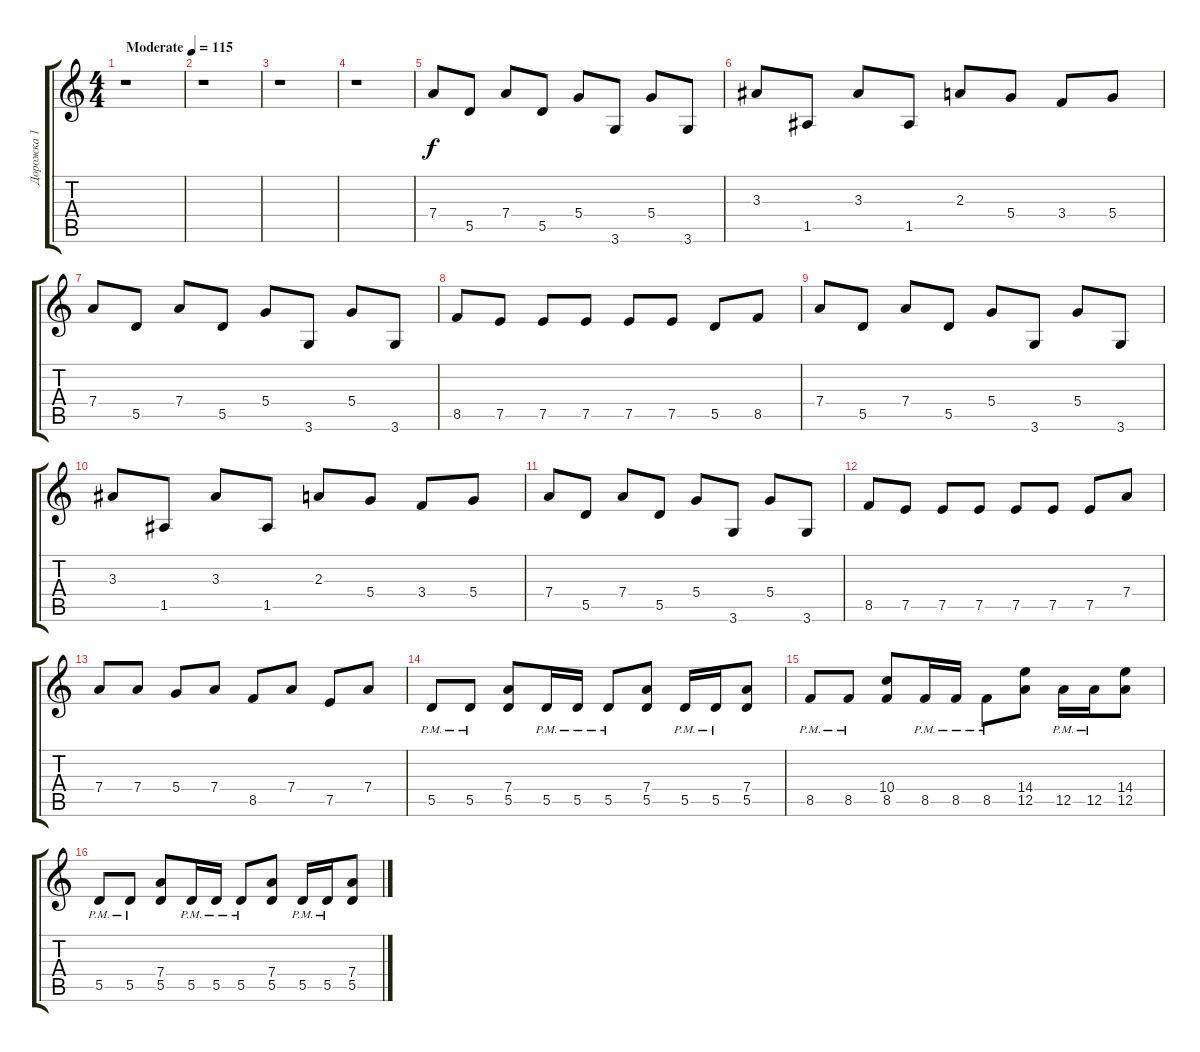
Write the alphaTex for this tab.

\track ("Дорожка 1" "Дорожка 1") {instrument distortionguitar}
\staff {score tabs}
\tuning (E4 B3 G3 D3 A2 E2) {hide}
\ts (4 4)
\tempo (115 "Moderate")
\clef g2
\ks c
r.1{dy f instrument distortionguitar} |
r.1 |
r.1 |
r.1 |
7.4.8 5.5.8 7.4.8 5.5.8 5.4.8 3.6.8 5.4.8 3.6.8 |
3.3.8 1.5.8 3.3.8 1.5.8 2.3.8 5.4.8 3.4.8 5.4.8 |
7.4.8 5.5.8 7.4.8 5.5.8 5.4.8 3.6.8 5.4.8 3.6.8 |
8.5.8 7.5.8 7.5.8 7.5.8 7.5.8 7.5.8 5.5.8 8.5.8 |
7.4.8 5.5.8 7.4.8 5.5.8 5.4.8 3.6.8 5.4.8 3.6.8 |
3.3.8 1.5.8 3.3.8 1.5.8 2.3.8 5.4.8 3.4.8 5.4.8 |
7.4.8 5.5.8 7.4.8 5.5.8 5.4.8 3.6.8 5.4.8 3.6.8 |
8.5.8 7.5.8 7.5.8 7.5.8 7.5.8 7.5.8 7.5.8 7.4.8 |
7.4.8 7.4.8 5.4.8 7.4.8 8.5.8 7.4.8 7.5.8 7.4.8 |
5.5{pm}.8 5.5{pm}.8 (7.4 5.5).8 5.5{pm}.16 5.5{pm}.16 5.5{pm}.8 (7.4 5.5).8 5.5{pm}.16 5.5{pm}.16 (7.4 5.5).8 |
8.5{pm}.8 8.5{pm}.8 (10.4 8.5).8 8.5{pm}.16 8.5{pm}.16 8.5{pm}.8 (14.4 12.5).8 12.5{pm}.16 12.5{pm}.16 (14.4 12.5).8 |
5.5{pm}.8 5.5{pm}.8 (7.4 5.5).8 5.5{pm}.16 5.5{pm}.16 5.5{pm}.8 (7.4 5.5).8 5.5{pm}.16 5.5{pm}.16 (7.4 5.5).8
